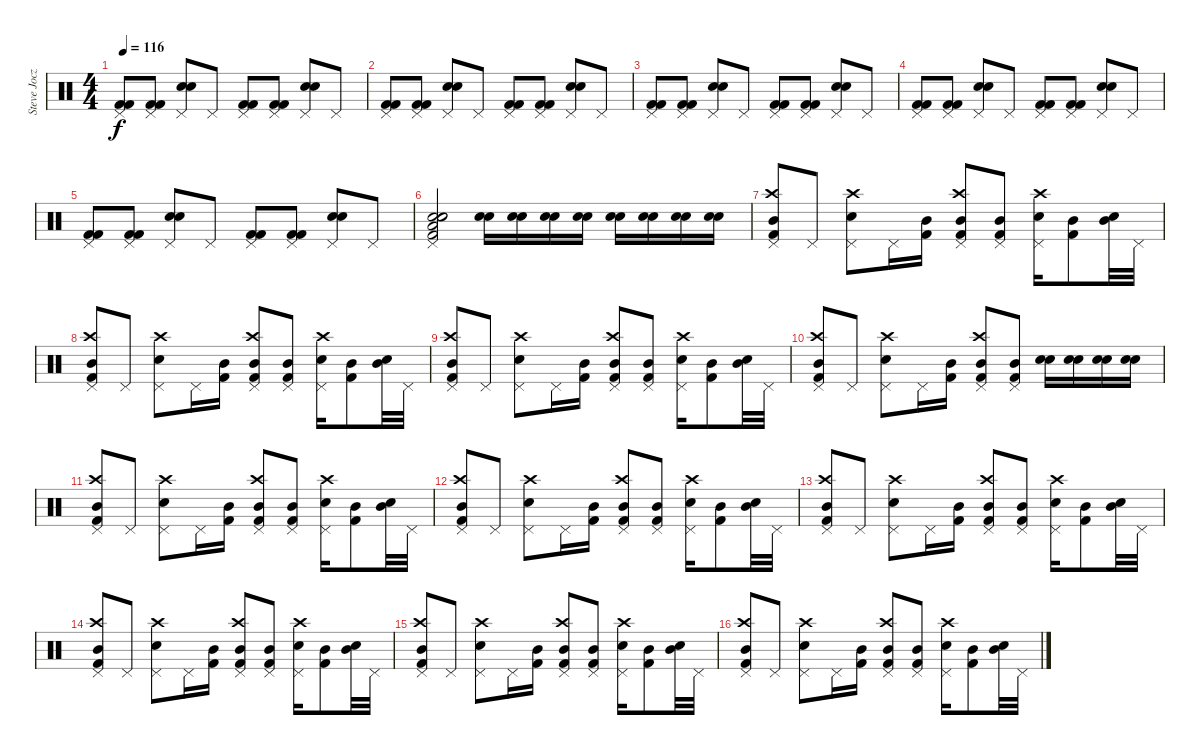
\track ("Steve Jocz (STEVO)" "Steve Jocz") {instrument percussion}
\staff {score}
\articulation defaults
\ts (4 4)
\tempo 116
\clef neutral
\ks c
("Pedal Hi-Hat (hit)" "Kick (hit) 2" "Kick (hit) 2").8{dy f} ("Pedal Hi-Hat (hit)" "Kick (hit) 2" "Kick (hit) 2").8 ("Pedal Hi-Hat (hit)" "Electric Snare (hit)" "Electric Snare (hit)").8 "Pedal Hi-Hat (hit)".8 ("Pedal Hi-Hat (hit)" "Kick (hit) 2" "Kick (hit) 2").8 ("Pedal Hi-Hat (hit)" "Kick (hit) 2" "Kick (hit) 2").8 ("Pedal Hi-Hat (hit)" "Electric Snare (hit)" "Electric Snare (hit)").8 "Pedal Hi-Hat (hit)".8 |
("Pedal Hi-Hat (hit)" "Kick (hit) 2" "Kick (hit) 2").8 ("Pedal Hi-Hat (hit)" "Kick (hit) 2" "Kick (hit) 2").8 ("Pedal Hi-Hat (hit)" "Electric Snare (hit)" "Electric Snare (hit)").8 "Pedal Hi-Hat (hit)".8 ("Pedal Hi-Hat (hit)" "Kick (hit) 2" "Kick (hit) 2").8 ("Pedal Hi-Hat (hit)" "Kick (hit) 2" "Kick (hit) 2").8 ("Pedal Hi-Hat (hit)" "Electric Snare (hit)" "Electric Snare (hit)").8 "Pedal Hi-Hat (hit)".8 |
("Pedal Hi-Hat (hit)" "Kick (hit) 2" "Kick (hit) 2").8 ("Pedal Hi-Hat (hit)" "Kick (hit) 2" "Kick (hit) 2").8 ("Pedal Hi-Hat (hit)" "Electric Snare (hit)" "Electric Snare (hit)").8 "Pedal Hi-Hat (hit)".8 ("Pedal Hi-Hat (hit)" "Kick (hit) 2" "Kick (hit) 2").8 ("Pedal Hi-Hat (hit)" "Kick (hit) 2" "Kick (hit) 2").8 ("Pedal Hi-Hat (hit)" "Electric Snare (hit)" "Electric Snare (hit)").8 "Pedal Hi-Hat (hit)".8 |
("Pedal Hi-Hat (hit)" "Kick (hit) 2" "Kick (hit) 2").8 ("Pedal Hi-Hat (hit)" "Kick (hit) 2" "Kick (hit) 2").8 ("Pedal Hi-Hat (hit)" "Electric Snare (hit)" "Electric Snare (hit)").8 "Pedal Hi-Hat (hit)".8 ("Pedal Hi-Hat (hit)" "Kick (hit) 2" "Kick (hit) 2").8 ("Pedal Hi-Hat (hit)" "Kick (hit) 2" "Kick (hit) 2").8 ("Pedal Hi-Hat (hit)" "Electric Snare (hit)" "Electric Snare (hit)").8 "Pedal Hi-Hat (hit)".8 |
("Pedal Hi-Hat (hit)" "Kick (hit) 2" "Kick (hit) 2").8 ("Pedal Hi-Hat (hit)" "Kick (hit) 2" "Kick (hit) 2").8 ("Pedal Hi-Hat (hit)" "Electric Snare (hit)" "Electric Snare (hit)").8 "Pedal Hi-Hat (hit)".8 ("Pedal Hi-Hat (hit)" "Kick (hit) 2" "Kick (hit) 2").8 ("Pedal Hi-Hat (hit)" "Kick (hit) 2" "Kick (hit) 2").8 ("Pedal Hi-Hat (hit)" "Electric Snare (hit)" "Electric Snare (hit)").8 "Pedal Hi-Hat (hit)".8 |
("Pedal Hi-Hat (hit)" "Low Tom (hit)" "Electric Snare (hit)" "Electric Snare (hit)" "Kick (hit) 2" "Electric Snare (hit)").2 ("Electric Snare (hit)" "Electric Snare (hit)").16 ("Electric Snare (hit)" "Electric Snare (hit)").16 ("Electric Snare (hit)" "Electric Snare (hit)").16 ("Electric Snare (hit)" "Electric Snare (hit)").16 ("Electric Snare (hit)" "Electric Snare (hit)").16 ("Electric Snare (hit)" "Electric Snare (hit)").16 ("Electric Snare (hit)" "Electric Snare (hit)").16 ("Electric Snare (hit)" "Electric Snare (hit)").16 |
("Pedal Hi-Hat (hit)" "Crash high (hit)" "Mid Tom (hit)" "Kick (hit) 2").8 "Pedal Hi-Hat (hit)".8 ("Pedal Hi-Hat (hit)" "Crash high (hit)" "Electric Snare (hit)").8 "Pedal Hi-Hat (hit)".16 ("Mid Tom (hit)" "Kick (hit) 2").16 ("Pedal Hi-Hat (hit)" "Crash high (hit)" "Mid Tom (hit)" "Kick (hit) 2").8 ("Pedal Hi-Hat (hit)" "Mid Tom (hit)" "Kick (hit) 2").8 ("Pedal Hi-Hat (hit)" "Crash high (hit)" "Electric Snare (hit)").16 ("Mid Tom (hit)" "Kick (hit) 2").8 ("Mid Tom (hit)" "Electric Snare (hit)").32 "Pedal Hi-Hat (hit)".32 |
("Pedal Hi-Hat (hit)" "Crash high (hit)" "Mid Tom (hit)" "Kick (hit) 2").8 "Pedal Hi-Hat (hit)".8 ("Pedal Hi-Hat (hit)" "Crash high (hit)" "Electric Snare (hit)").8 "Pedal Hi-Hat (hit)".16 ("Mid Tom (hit)" "Kick (hit) 2").16 ("Pedal Hi-Hat (hit)" "Crash high (hit)" "Mid Tom (hit)" "Kick (hit) 2").8 ("Pedal Hi-Hat (hit)" "Mid Tom (hit)" "Kick (hit) 2").8 ("Pedal Hi-Hat (hit)" "Crash high (hit)" "Electric Snare (hit)").16 ("Mid Tom (hit)" "Kick (hit) 2").8 ("Mid Tom (hit)" "Electric Snare (hit)").32 "Pedal Hi-Hat (hit)".32 |
("Pedal Hi-Hat (hit)" "Crash high (hit)" "Mid Tom (hit)" "Kick (hit) 2").8 "Pedal Hi-Hat (hit)".8 ("Pedal Hi-Hat (hit)" "Crash high (hit)" "Electric Snare (hit)").8 "Pedal Hi-Hat (hit)".16 ("Mid Tom (hit)" "Kick (hit) 2").16 ("Pedal Hi-Hat (hit)" "Crash high (hit)" "Mid Tom (hit)" "Kick (hit) 2").8 ("Pedal Hi-Hat (hit)" "Mid Tom (hit)" "Kick (hit) 2").8 ("Pedal Hi-Hat (hit)" "Crash high (hit)" "Electric Snare (hit)").16 ("Mid Tom (hit)" "Kick (hit) 2").8 ("Mid Tom (hit)" "Electric Snare (hit)").32 "Pedal Hi-Hat (hit)".32 |
("Pedal Hi-Hat (hit)" "Crash high (hit)" "Mid Tom (hit)" "Kick (hit) 2").8 "Pedal Hi-Hat (hit)".8 ("Pedal Hi-Hat (hit)" "Crash high (hit)" "Electric Snare (hit)").8 "Pedal Hi-Hat (hit)".16 ("Mid Tom (hit)" "Kick (hit) 2").16 ("Pedal Hi-Hat (hit)" "Crash high (hit)" "Mid Tom (hit)" "Kick (hit) 2").8 ("Pedal Hi-Hat (hit)" "Mid Tom (hit)" "Kick (hit) 2").8 ("Electric Snare (hit)" "Electric Snare (hit)").16 ("Electric Snare (hit)" "Electric Snare (hit)").16 ("Electric Snare (hit)" "Electric Snare (hit)").16 ("Electric Snare (hit)" "Electric Snare (hit)").16 |
("Pedal Hi-Hat (hit)" "Crash high (hit)" "Mid Tom (hit)" "Kick (hit) 2").8 "Pedal Hi-Hat (hit)".8 ("Pedal Hi-Hat (hit)" "Crash high (hit)" "Electric Snare (hit)").8 "Pedal Hi-Hat (hit)".16 ("Mid Tom (hit)" "Kick (hit) 2").16 ("Pedal Hi-Hat (hit)" "Crash high (hit)" "Mid Tom (hit)" "Kick (hit) 2").8 ("Pedal Hi-Hat (hit)" "Mid Tom (hit)" "Kick (hit) 2").8 ("Pedal Hi-Hat (hit)" "Crash high (hit)" "Electric Snare (hit)").16 ("Mid Tom (hit)" "Kick (hit) 2").8 ("Mid Tom (hit)" "Electric Snare (hit)").32 "Pedal Hi-Hat (hit)".32 |
("Pedal Hi-Hat (hit)" "Crash high (hit)" "Mid Tom (hit)" "Kick (hit) 2").8 "Pedal Hi-Hat (hit)".8 ("Pedal Hi-Hat (hit)" "Crash high (hit)" "Electric Snare (hit)").8 "Pedal Hi-Hat (hit)".16 ("Mid Tom (hit)" "Kick (hit) 2").16 ("Pedal Hi-Hat (hit)" "Crash high (hit)" "Mid Tom (hit)" "Kick (hit) 2").8 ("Pedal Hi-Hat (hit)" "Mid Tom (hit)" "Kick (hit) 2").8 ("Pedal Hi-Hat (hit)" "Crash high (hit)" "Electric Snare (hit)").16 ("Mid Tom (hit)" "Kick (hit) 2").8 ("Mid Tom (hit)" "Electric Snare (hit)").32 "Pedal Hi-Hat (hit)".32 |
("Pedal Hi-Hat (hit)" "Crash high (hit)" "Mid Tom (hit)" "Kick (hit) 2").8 "Pedal Hi-Hat (hit)".8 ("Pedal Hi-Hat (hit)" "Crash high (hit)" "Electric Snare (hit)").8 "Pedal Hi-Hat (hit)".16 ("Mid Tom (hit)" "Kick (hit) 2").16 ("Pedal Hi-Hat (hit)" "Crash high (hit)" "Mid Tom (hit)" "Kick (hit) 2").8 ("Pedal Hi-Hat (hit)" "Mid Tom (hit)" "Kick (hit) 2").8 ("Pedal Hi-Hat (hit)" "Crash high (hit)" "Electric Snare (hit)").16 ("Mid Tom (hit)" "Kick (hit) 2").8 ("Mid Tom (hit)" "Electric Snare (hit)").32 "Pedal Hi-Hat (hit)".32 |
("Pedal Hi-Hat (hit)" "Crash high (hit)" "Mid Tom (hit)" "Kick (hit) 2").8 "Pedal Hi-Hat (hit)".8 ("Pedal Hi-Hat (hit)" "Crash high (hit)" "Electric Snare (hit)").8 "Pedal Hi-Hat (hit)".16 ("Mid Tom (hit)" "Kick (hit) 2").16 ("Pedal Hi-Hat (hit)" "Crash high (hit)" "Mid Tom (hit)" "Kick (hit) 2").8 ("Pedal Hi-Hat (hit)" "Mid Tom (hit)" "Kick (hit) 2").8 ("Pedal Hi-Hat (hit)" "Crash high (hit)" "Electric Snare (hit)").16 ("Mid Tom (hit)" "Kick (hit) 2").8 ("Mid Tom (hit)" "Electric Snare (hit)").32 "Pedal Hi-Hat (hit)".32 |
("Pedal Hi-Hat (hit)" "Crash high (hit)" "Mid Tom (hit)" "Kick (hit) 2").8 "Pedal Hi-Hat (hit)".8 ("Pedal Hi-Hat (hit)" "Crash high (hit)" "Electric Snare (hit)").8 "Pedal Hi-Hat (hit)".16 ("Mid Tom (hit)" "Kick (hit) 2").16 ("Pedal Hi-Hat (hit)" "Crash high (hit)" "Mid Tom (hit)" "Kick (hit) 2").8 ("Pedal Hi-Hat (hit)" "Mid Tom (hit)" "Kick (hit) 2").8 ("Pedal Hi-Hat (hit)" "Crash high (hit)" "Electric Snare (hit)").16 ("Mid Tom (hit)" "Kick (hit) 2").8 ("Mid Tom (hit)" "Electric Snare (hit)").32 "Pedal Hi-Hat (hit)".32 |
("Pedal Hi-Hat (hit)" "Crash high (hit)" "Mid Tom (hit)" "Kick (hit) 2").8 "Pedal Hi-Hat (hit)".8 ("Pedal Hi-Hat (hit)" "Crash high (hit)" "Electric Snare (hit)").8 "Pedal Hi-Hat (hit)".16 ("Mid Tom (hit)" "Kick (hit) 2").16 ("Pedal Hi-Hat (hit)" "Crash high (hit)" "Mid Tom (hit)" "Kick (hit) 2").8 ("Pedal Hi-Hat (hit)" "Mid Tom (hit)" "Kick (hit) 2").8 ("Pedal Hi-Hat (hit)" "Crash high (hit)" "Electric Snare (hit)").16 ("Mid Tom (hit)" "Kick (hit) 2").8 ("Mid Tom (hit)" "Electric Snare (hit)").32 "Pedal Hi-Hat (hit)".32
